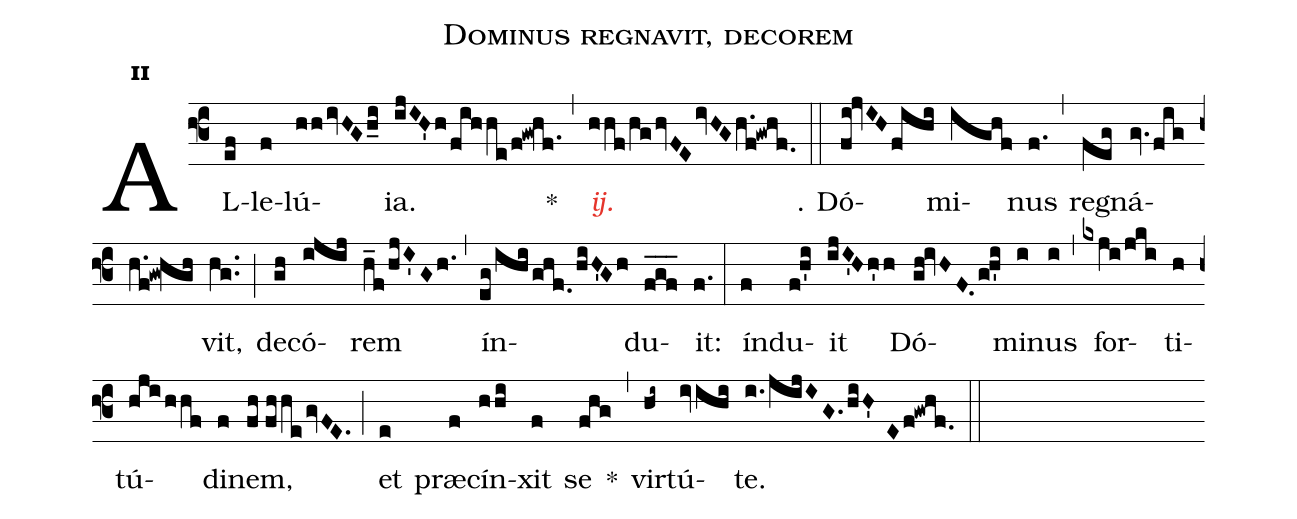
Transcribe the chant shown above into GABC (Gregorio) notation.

name:Dominus regnavit, decorem;
mode:2;
office-part:Alleluia;
%%
(f3) AL(ef)le(f)lú(hhivHGh_i)ia.(ijIH'h/fihhe/f!gw!hf.) *(,)
<c><i>ij.</i></c>(hhf/hg/hvFEivHGh.f!gwhf.) (::)
℣. Dó(fi!jvIHfihi)mi(ighf)nus(f.) (,)
re(feg)gná(gv.fig/h.f!gw!hgh)vit,(hg..) (;)
de(gh)có(ijij)rem(h_f/hjI'Gh.) (,)
ín(eg/ihi/ghf./hiH'Gh)du(fgf___)it:(f.) (:)
ín(f)du(f!h'i)it(ijI'Hh'h) Dó(gh!ivHF.g!h'i)mi(i)nus(i) (,)
for(kxji/jki)ti(h)tú(hji/hhf)di(f)nem,(fh//fhhegvFE.) (;)
et(e) præ(f)cín(hhi)xit(f) se(fhg) *(,)
vir(hi~)tú(ivihi)te.(i./jijIG.hiH'Ef!gwhf.) (::)
